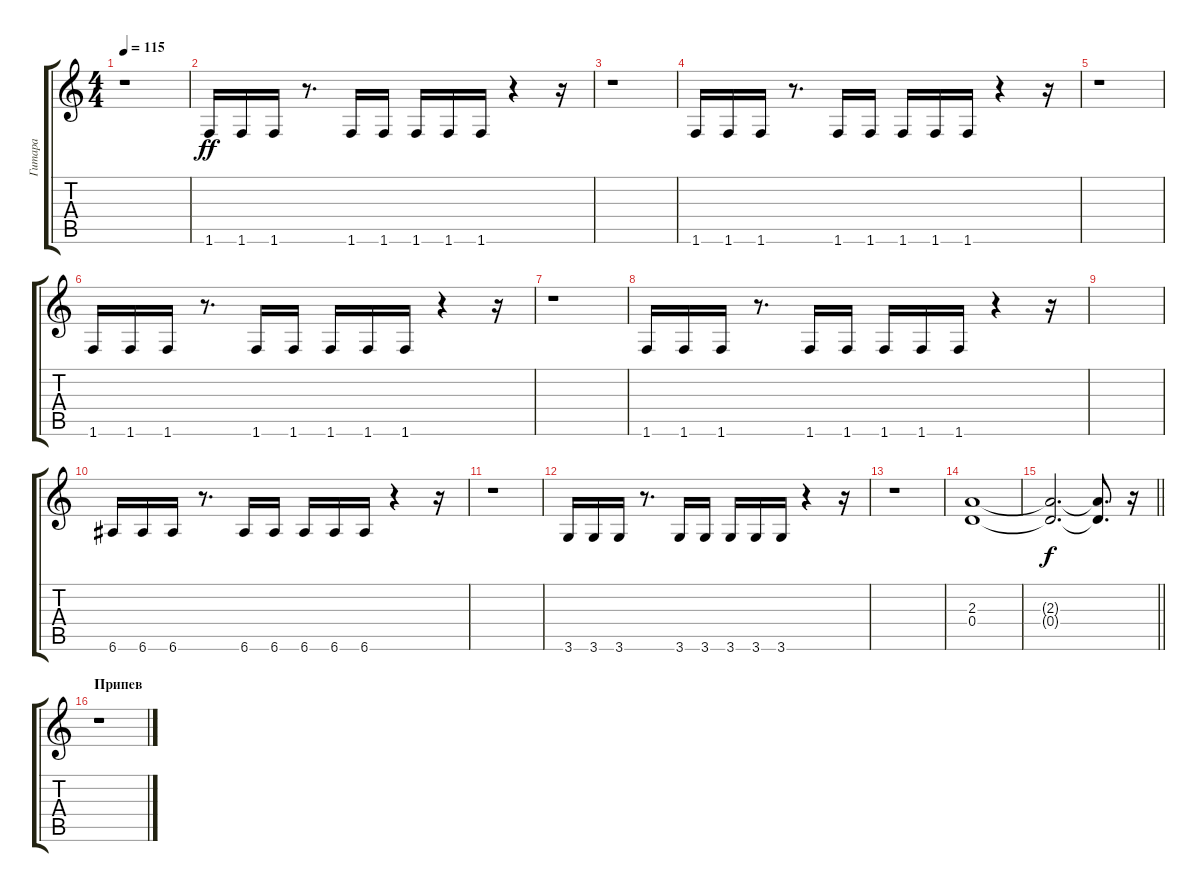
\track ("Гитара" "Гитара") {instrument distortionguitar}
\staff {score tabs}
\tuning (E4 B3 G3 D3 A2 E2) {hide}
\ts (4 4)
\tempo 115
\clef g2
\ks c
r.1{dy ff} |
1.6.16 1.6.16 1.6.16 r.8{d} 1.6.16 1.6.16 1.6.16 1.6.16 1.6.16 r.4 r.16 |
r.1 |
1.6.16 1.6.16 1.6.16 r.8{d} 1.6.16 1.6.16 1.6.16 1.6.16 1.6.16 r.4 r.16 |
r.1 |
1.6.16 1.6.16 1.6.16 r.8{d} 1.6.16 1.6.16 1.6.16 1.6.16 1.6.16 r.4 r.16 |
r.1 |
1.6.16 1.6.16 1.6.16 r.8{d} 1.6.16 1.6.16 1.6.16 1.6.16 1.6.16 r.4 r.16 |
|
6.6.16 6.6.16 6.6.16 r.8{d} 6.6.16 6.6.16 6.6.16 6.6.16 6.6.16 r.4 r.16 |
r.1 |
3.6.16 3.6.16 3.6.16 r.8{d} 3.6.16 3.6.16 3.6.16 3.6.16 3.6.16 r.4 r.16 |
r.1 |
(2.3 0.4).1 |
\barLineRight lightlight
(2.3{t} 0.4{t}).2{d dy f} (2.3{t} 0.4{t}).8{d} r.16 |
\section ("" "Припев")
r.1
